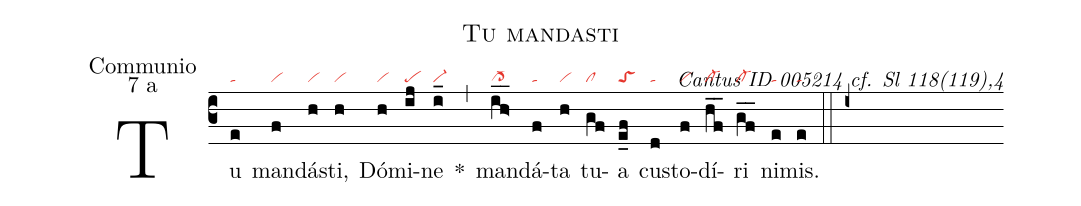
name: Tu mandasti;
office-part: Communio;
mode: 7;
mode-differentia: a;
commentary: Cantus ID 005214 cf. Sl 118(119),4;
nabc-lines: 1;
%%
(c3)

Tu(e|ta) man(f|vi)dá(h|vi)sti,(h|vi) Dó(h|vi)mi(ij|pe)ne(i_|vi-) *(,) man(i_h>_|cl>-)dá(f|ta)ta(h|vi) tu(gf|cl)a(e_f|toS) cu(d|ta)sto(f|vi)dí(h_f_|cl-)ri(g_f_|cl-) ni(e|ta)mis.(e|ta)

(::i+)
